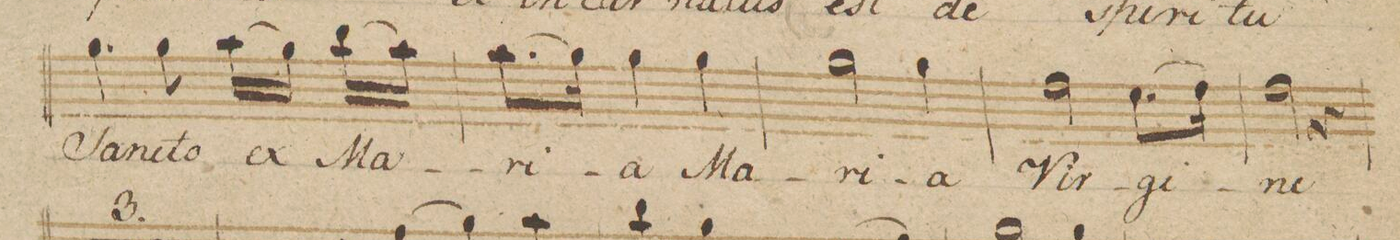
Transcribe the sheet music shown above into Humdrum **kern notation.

**kern	**text	**dynam
*I"Alto.	*	*
*clefC3	*	*
*k[b-e-a-d-]	*	*
*met(c|)	*	*
*M3/4	*	*
4.a-\	San-	.
8a-\	-cto	.
(16b-\LL	ex	.
16a-\JJ)	.	.
(16cc\LL	-Ma-	.
16b-\JJ)	.	.
=95	=95	=95
(8.b-\L	-ri-	.
16a-\Jk)	.	.
4a-\	-a	.
4a-\	Ma-	.
=96	=96	=96
2a-\	-ri-	.
4a-\	-a	.
=97	=97	=97
2g\	Vir-	.
(8.f\L	-gi-	.
16g\Jk)	.	.
=98	=98	=98
2g\	-ne	.
4r	.	.
=99	=99	=99
*-	*-	*-
